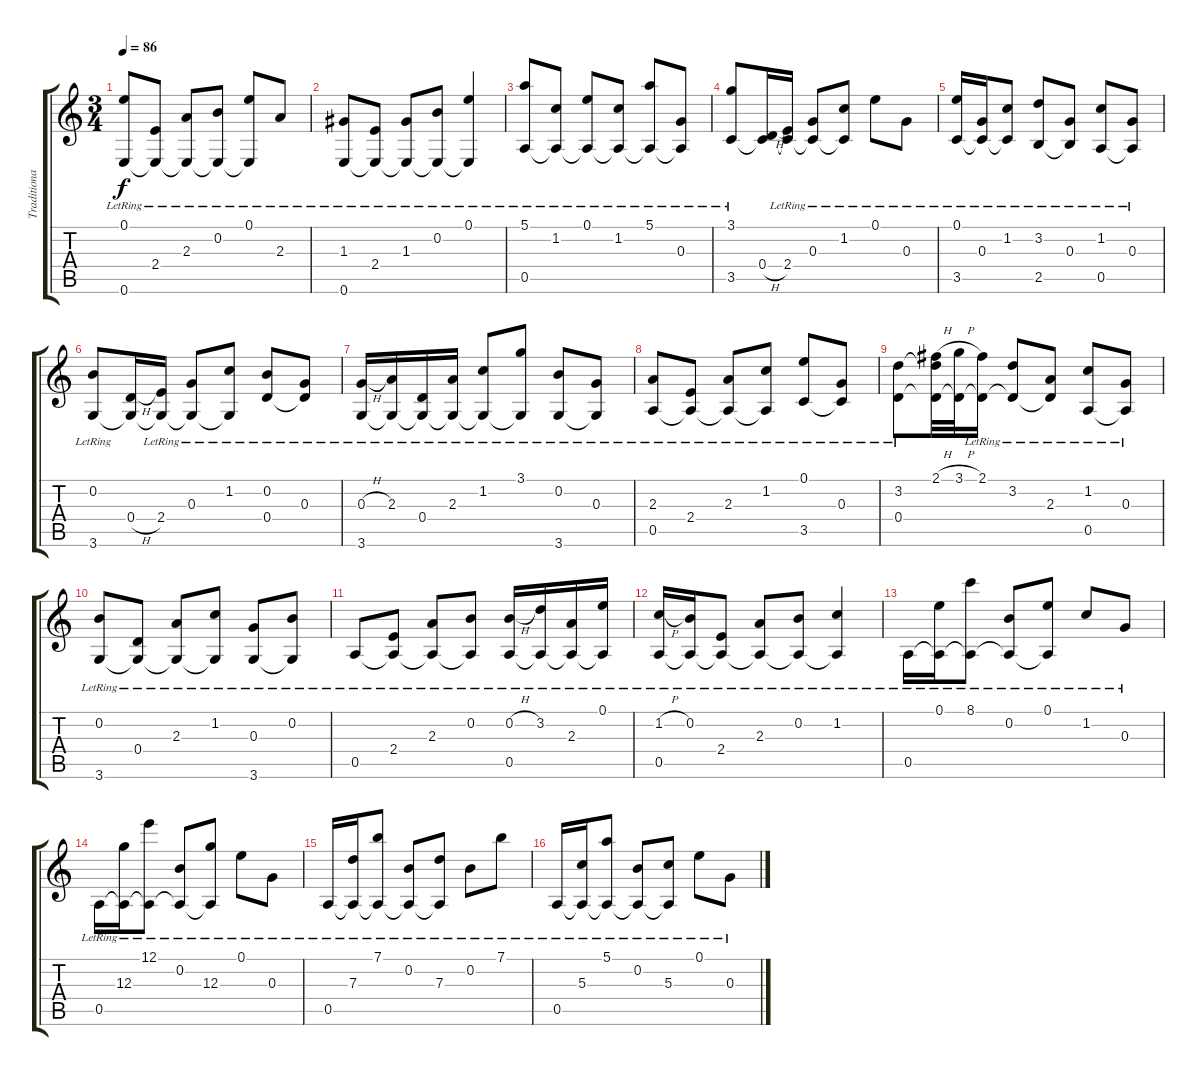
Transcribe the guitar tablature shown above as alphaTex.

\track ("Traditional" "Traditiona") {instrument acousticguitarsteel}
\staff {score tabs}
\tuning (E4 B3 G3 D3 A2 E2) {hide}
\ts (3 4)
\tempo 86
\clef g2
\ks c
(0.1{lr} 0.6{lr}).8{dy f} (2.4{lr} 0.6{t}).8 (2.3{lr} 0.6{t}).8 (0.2{lr} 0.6{t}).8 (0.1{lr} 0.6{t}).8 2.3{lr}.8 |
(1.3{lr} 0.6{lr}).8 (2.4{lr} 0.6{t}).8 (1.3{lr} 0.6{t}).8 (0.2{lr} 0.6{t}).8 (0.1{lr} 0.6{t}).4 |
(5.1{lr} 0.5{lr}).8 (1.2{lr} 0.5{t}).8 (0.1{lr} 0.5{t}).8 (1.2{lr} 0.5{t}).8 (5.1{lr} 0.5{t}).8 (0.3{lr} 0.5{t}).8 |
(3.1{lr} 3.5{lr}).8 (0.4{h} 3.5{t}).16 (2.4{lr} 3.5{t}).16 (0.3{lr} 3.5{t}).8 (1.2{lr} 3.5{t}).8 0.1{lr}.8 0.3{lr}.8 |
(0.1{lr} 3.5{lr}).16 (0.3{lr} 3.5{t}).16 (1.2{lr} 3.5{t}).8 (3.2{lr} 2.5{lr}).8 (0.3{lr} 2.5{t}).8 (1.2{lr} 0.5{lr}).8 (0.3{lr} 0.5{t}).8 |
(0.2{lr} 3.6{lr}).8 (0.4{h} 3.6{t}).16 (2.4{lr} 3.6{t}).16 (0.3{lr} 3.6{t}).8 (1.2{lr} 3.6{t}).8 (0.2{lr} 0.4{lr}).8 (0.3{lr} 0.4{t}).8 |
(0.3{h} 3.6{lr}).16 (2.3{lr} 3.6{t}).16 (0.4{lr} 3.6{t}).16 (2.3{lr} 3.6{t}).16 (1.2{lr} 3.6{t}).8 (3.1{lr} 3.6{t}).8 (0.2{lr} 3.6{lr}).8 (0.3{lr} 3.6{t}).8 |
(2.3{lr} 0.5{lr}).8 (2.4{lr} 0.5{t}).8 (2.3{lr} 0.5{t}).8 (1.2{lr} 0.5{t}).8 (0.1{lr} 3.5{lr}).8 (0.3{lr} 3.5{t}).8 |
(3.2{lr} 0.4{lr}).8 (2.1{h} 3.2{t} 0.4{t}).32 (3.1{h} 0.4{t}).32 (2.1{lr} 0.4{t}).16 (3.2{lr} 0.4{t}).8 (2.3{lr} 0.4{t}).8 (1.2{lr} 0.5{lr}).8 (0.3{lr} 0.5{t}).8 |
(0.2{lr} 3.6{lr}).8 (0.4{lr} 3.6{t}).8 (2.3{lr} 3.6{t}).8 (1.2{lr} 3.6{t}).8 (0.3{lr} 3.6{lr}).8 (0.2{lr} 3.6{t}).8 |
0.5{lr}.8 (2.4{lr} 0.5{t}).8 (2.3{lr} 0.5{t}).8 (0.2{lr} 0.5{t}).8 (0.2{h} 0.5{lr}).16 (3.2{lr} 0.5{t}).16 (2.3{lr} 0.5{t}).16 (0.1{lr} 0.5{t}).16 |
(1.2{h} 0.5{lr}).16 (0.2{lr} 0.5{t}).16 (2.4{lr} 0.5{t}).8 (2.3{lr} 0.5{t}).8 (0.2{lr} 0.5{t}).8 (1.2{lr} 0.5{t}).4 |
0.5{lr}.16 (0.1{lr} 0.5{t}).16 (8.1{lr} 0.5{t}).8 (0.2{lr} 0.5{t}).8 (0.1{lr} 0.5{t}).8 1.2{lr}.8 0.3{lr}.8 |
0.5{lr}.16 (12.3{lr} 0.5{t}).16 (12.1{lr} 0.5{t}).8 (0.2{lr} 0.5{t}).8 (12.3{lr} 0.5{t}).8 0.1{lr}.8 0.3{lr}.8 |
0.5{lr}.16 (7.3{lr} 0.5{t}).16 (7.1{lr} 0.5{t}).8 (0.2{lr} 0.5{t}).8 (7.3{lr} 0.5{t}).8 0.2{lr}.8 7.1{lr}.8 |
0.5{lr}.16 (5.3{lr} 0.5{t}).16 (5.1{lr} 0.5{t}).8 (0.2{lr} 0.5{t}).8 (5.3{lr} 0.5{t}).8 0.1{lr}.8 0.3{lr}.8
